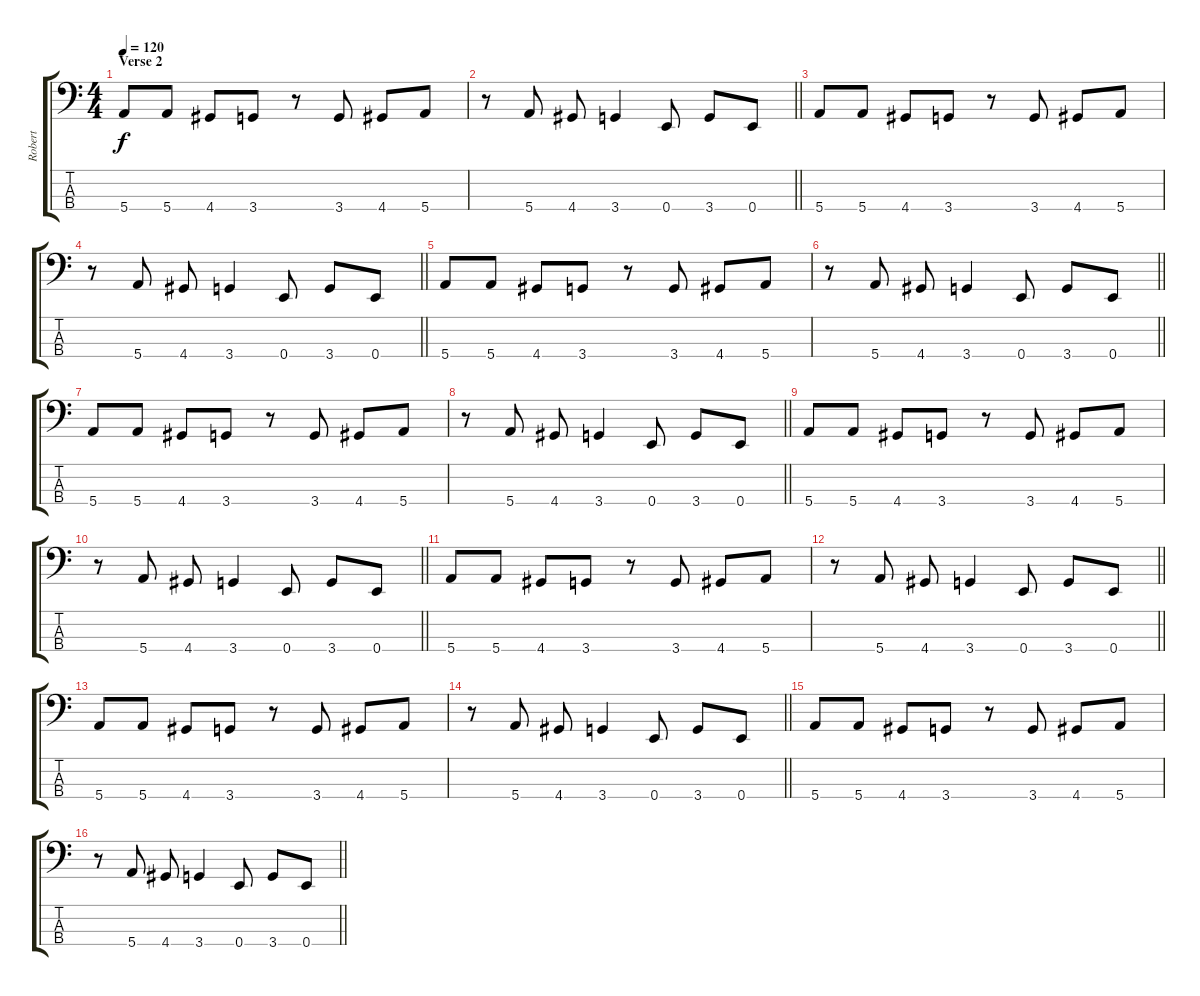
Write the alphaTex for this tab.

\track ("Robert" "Robert") {instrument electricbassfinger}
\staff {score tabs}
\tuning (G2 D2 A1 E1) {hide}
\ts (4 4)
\section ("" "Verse 2")
\tempo 120
\clef f4
\ks c
5.4.8{dy f} 5.4.8 4.4.8 3.4.8 r.8 3.4.8 4.4.8 5.4.8 |
\barLineRight lightlight
r.8 5.4.8 4.4.8 3.4.4 0.4.8 3.4.8 0.4.8 |
5.4.8 5.4.8 4.4.8 3.4.8 r.8 3.4.8 4.4.8 5.4.8 |
\barLineRight lightlight
r.8 5.4.8 4.4.8 3.4.4 0.4.8 3.4.8 0.4.8 |
5.4.8 5.4.8 4.4.8 3.4.8 r.8 3.4.8 4.4.8 5.4.8 |
\barLineRight lightlight
r.8 5.4.8 4.4.8 3.4.4 0.4.8 3.4.8 0.4.8 |
5.4.8 5.4.8 4.4.8 3.4.8 r.8 3.4.8 4.4.8 5.4.8 |
\barLineRight lightlight
r.8 5.4.8 4.4.8 3.4.4 0.4.8 3.4.8 0.4.8 |
5.4.8 5.4.8 4.4.8 3.4.8 r.8 3.4.8 4.4.8 5.4.8 |
\barLineRight lightlight
r.8 5.4.8 4.4.8 3.4.4 0.4.8 3.4.8 0.4.8 |
5.4.8 5.4.8 4.4.8 3.4.8 r.8 3.4.8 4.4.8 5.4.8 |
\barLineRight lightlight
r.8 5.4.8 4.4.8 3.4.4 0.4.8 3.4.8 0.4.8 |
5.4.8 5.4.8 4.4.8 3.4.8 r.8 3.4.8 4.4.8 5.4.8 |
\barLineRight lightlight
r.8 5.4.8 4.4.8 3.4.4 0.4.8 3.4.8 0.4.8 |
5.4.8 5.4.8 4.4.8 3.4.8 r.8 3.4.8 4.4.8 5.4.8 |
\barLineRight lightlight
r.8 5.4.8 4.4.8 3.4.4 0.4.8 3.4.8 0.4.8
